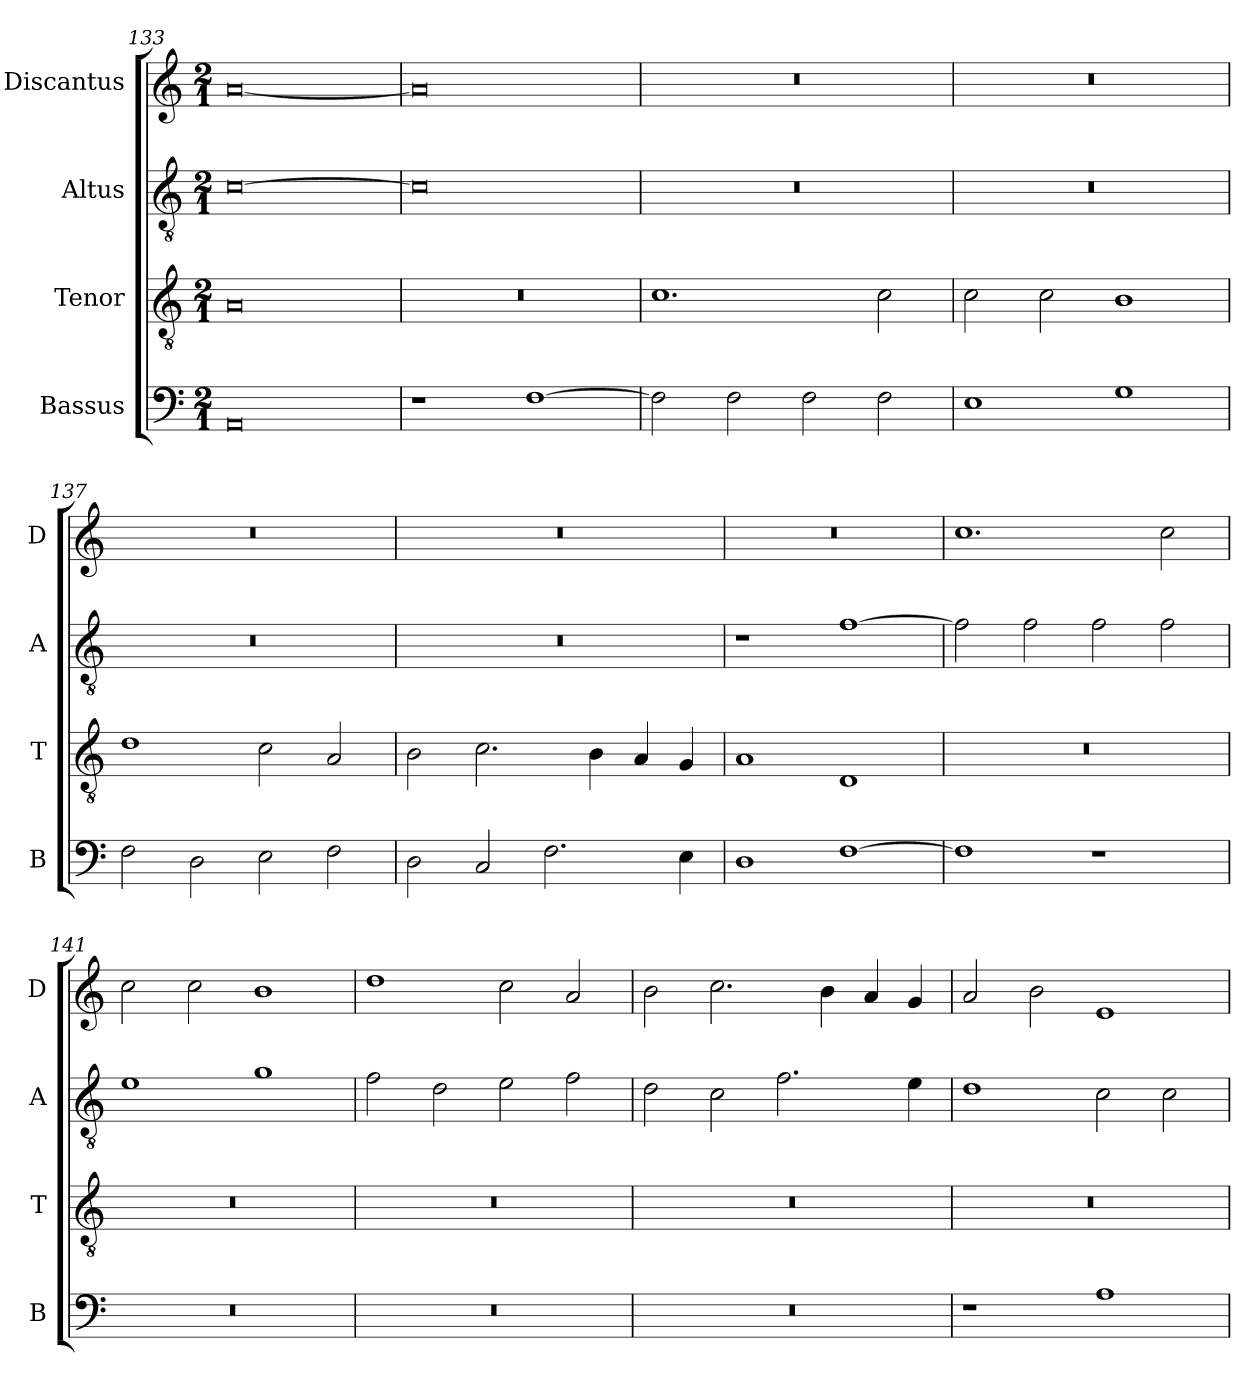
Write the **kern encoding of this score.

**kern	**kern	**kern	**kern
*part4	*part3	*part2	*part1
*staff4	*staff3	*staff2	*staff1
*I"Bassus	*I"Tenor	*I"Altus	*I"Discantus
*I'B	*I'T	*I'A	*I'D
*clefF4	*clefGv2	*clefGv2	*clefG2
*k[]	*k[]	*k[]	*k[]
*M2/1	*M2/1	*M2/1	*M2/1
=133	=133	=133	=133
0AA	0A	[0c	[0a
=134	=134	=134	=134
1r	0r	0c]	0a]
[1F	.	.	.
=135	=135	=135	=135
2F\]	1.c	0r	0r
2F\	.	.	.
2F\	.	.	.
2F\	2c\	.	.
=136	=136	=136	=136
1E	2c\	0r	0r
.	2c\	.	.
1G	1B	.	.
=137	=137	=137	=137
2F\	1d	0r	0r
2D\	.	.	.
2E\	2c\	.	.
2F\	2A/	.	.
=138	=138	=138	=138
2D\	2B\	0r	0r
2C/	2.c\	.	.
2.F\	.	.	.
.	4B\	.	.
.	4A/	.	.
4E\	4G/	.	.
=139	=139	=139	=139
1D	1A	1r	0r
[1F	1D	[1f	.
=140	=140	=140	=140
1F]	0r	2f\]	1.cc
.	.	2f\	.
1r	.	2f\	.
.	.	2f\	2cc\
=141	=141	=141	=141
0r	0r	1e	2cc\
.	.	.	2cc\
.	.	1g	1b
=142	=142	=142	=142
0r	0r	2f\	1dd
.	.	2d\	.
.	.	2e\	2cc\
.	.	2f\	2a/
=143	=143	=143	=143
0r	0r	2d\	2b\
.	.	2c\	2.cc\
.	.	2.f\	.
.	.	.	4b\
.	.	.	4a/
.	.	4e\	4g/
=144	=144	=144	=144
1r	0r	1d	2a/
.	.	.	2b\
1A	.	2c\	1e
.	.	2c\	.
=	=	=	=
*-	*-	*-	*-
